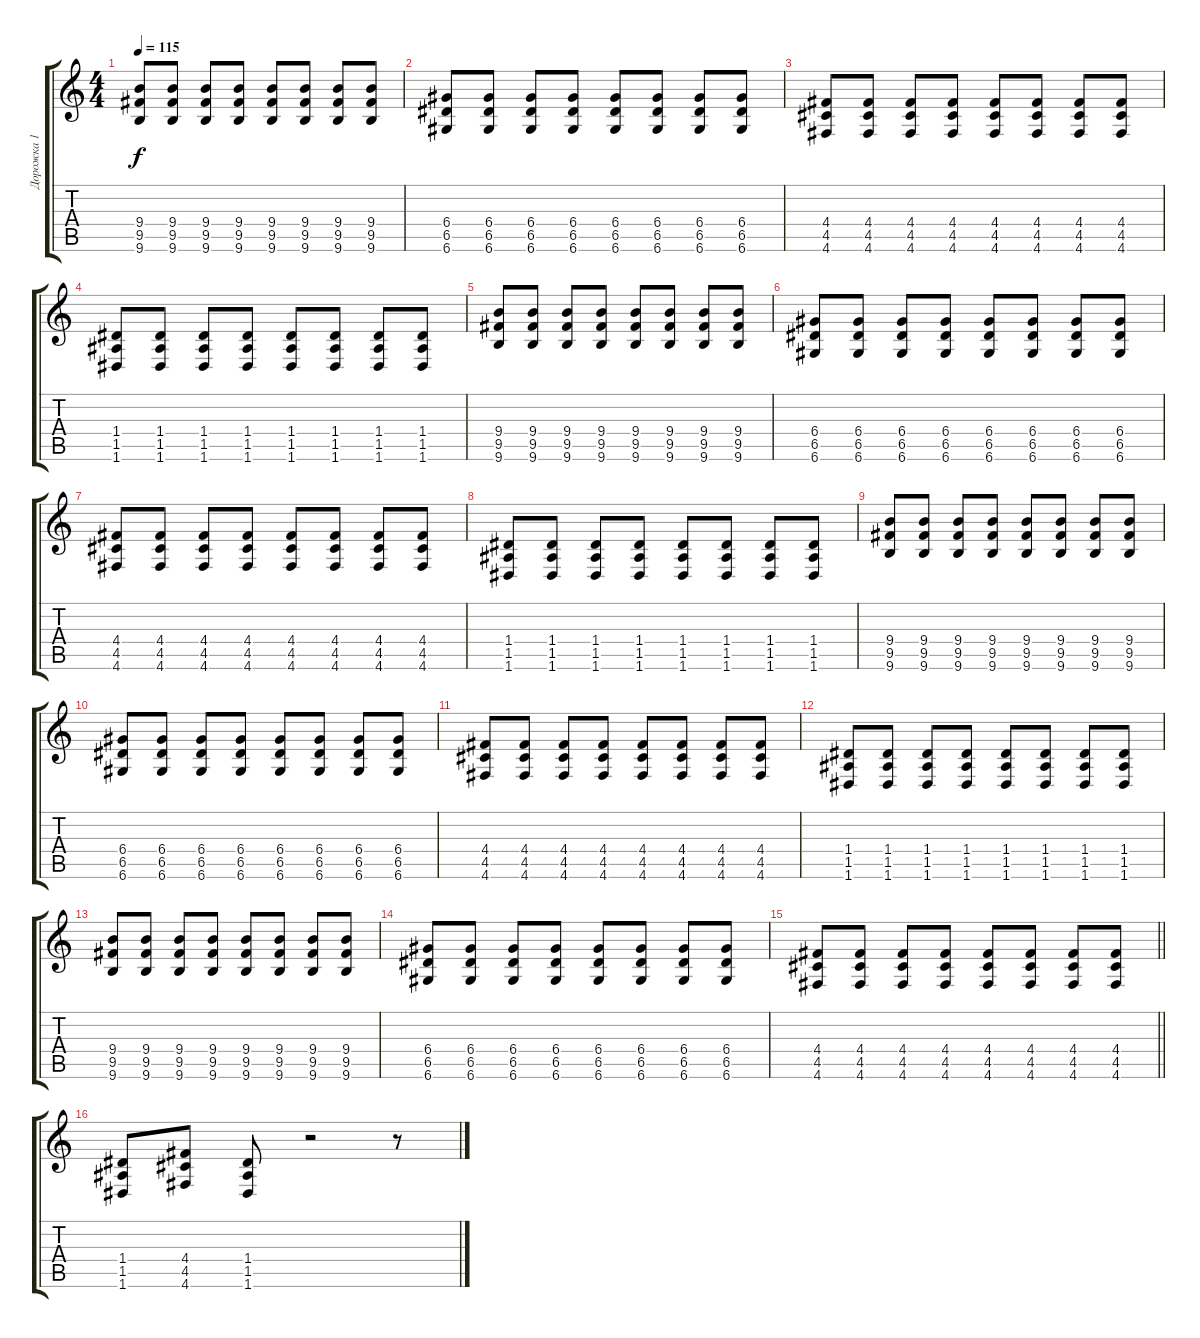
\track ("Дорожка 1" "Дорожка 1") {instrument acousticguitarsteel}
\staff {score tabs}
\tuning (E4 B3 G3 D3 A2 D2) {hide}
\ts (4 4)
\tempo 115
\clef g2
\ks c
(9.4 9.5 9.6).8{dy f instrument overdrivenguitar} (9.4 9.5 9.6).8 (9.4 9.5 9.6).8 (9.4 9.5 9.6).8 (9.4 9.5 9.6).8 (9.4 9.5 9.6).8 (9.4 9.5 9.6).8 (9.4 9.5 9.6).8 |
(6.4 6.5 6.6).8 (6.4 6.5 6.6).8 (6.4 6.5 6.6).8 (6.4 6.5 6.6).8 (6.4 6.5 6.6).8 (6.4 6.5 6.6).8 (6.4 6.5 6.6).8 (6.4 6.5 6.6).8 |
(4.4 4.5 4.6).8 (4.4 4.5 4.6).8 (4.4 4.5 4.6).8 (4.4 4.5 4.6).8 (4.4 4.5 4.6).8 (4.4 4.5 4.6).8 (4.4 4.5 4.6).8 (4.4 4.5 4.6).8 |
(1.4 1.5 1.6).8 (1.4 1.5 1.6).8 (1.4 1.5 1.6).8 (1.4 1.5 1.6).8 (1.4 1.5 1.6).8 (1.4 1.5 1.6).8 (1.4 1.5 1.6).8 (1.4 1.5 1.6).8 |
(9.4 9.5 9.6).8 (9.4 9.5 9.6).8 (9.4 9.5 9.6).8 (9.4 9.5 9.6).8 (9.4 9.5 9.6).8 (9.4 9.5 9.6).8 (9.4 9.5 9.6).8 (9.4 9.5 9.6).8 |
(6.4 6.5 6.6).8 (6.4 6.5 6.6).8 (6.4 6.5 6.6).8 (6.4 6.5 6.6).8 (6.4 6.5 6.6).8 (6.4 6.5 6.6).8 (6.4 6.5 6.6).8 (6.4 6.5 6.6).8 |
(4.4 4.5 4.6).8 (4.4 4.5 4.6).8 (4.4 4.5 4.6).8 (4.4 4.5 4.6).8 (4.4 4.5 4.6).8 (4.4 4.5 4.6).8 (4.4 4.5 4.6).8 (4.4 4.5 4.6).8 |
(1.4 1.5 1.6).8 (1.4 1.5 1.6).8 (1.4 1.5 1.6).8 (1.4 1.5 1.6).8 (1.4 1.5 1.6).8 (1.4 1.5 1.6).8 (1.4 1.5 1.6).8 (1.4 1.5 1.6).8 |
(9.4 9.5 9.6).8 (9.4 9.5 9.6).8 (9.4 9.5 9.6).8 (9.4 9.5 9.6).8 (9.4 9.5 9.6).8 (9.4 9.5 9.6).8 (9.4 9.5 9.6).8 (9.4 9.5 9.6).8 |
(6.4 6.5 6.6).8 (6.4 6.5 6.6).8 (6.4 6.5 6.6).8 (6.4 6.5 6.6).8 (6.4 6.5 6.6).8 (6.4 6.5 6.6).8 (6.4 6.5 6.6).8 (6.4 6.5 6.6).8 |
(4.4 4.5 4.6).8 (4.4 4.5 4.6).8 (4.4 4.5 4.6).8 (4.4 4.5 4.6).8 (4.4 4.5 4.6).8 (4.4 4.5 4.6).8 (4.4 4.5 4.6).8 (4.4 4.5 4.6).8 |
(1.4 1.5 1.6).8 (1.4 1.5 1.6).8 (1.4 1.5 1.6).8 (1.4 1.5 1.6).8 (1.4 1.5 1.6).8 (1.4 1.5 1.6).8 (1.4 1.5 1.6).8 (1.4 1.5 1.6).8 |
(9.4 9.5 9.6).8 (9.4 9.5 9.6).8 (9.4 9.5 9.6).8 (9.4 9.5 9.6).8 (9.4 9.5 9.6).8 (9.4 9.5 9.6).8 (9.4 9.5 9.6).8 (9.4 9.5 9.6).8 |
(6.4 6.5 6.6).8 (6.4 6.5 6.6).8 (6.4 6.5 6.6).8 (6.4 6.5 6.6).8 (6.4 6.5 6.6).8 (6.4 6.5 6.6).8 (6.4 6.5 6.6).8 (6.4 6.5 6.6).8 |
\barLineRight lightlight
(4.4 4.5 4.6).8 (4.4 4.5 4.6).8 (4.4 4.5 4.6).8 (4.4 4.5 4.6).8 (4.4 4.5 4.6).8 (4.4 4.5 4.6).8 (4.4 4.5 4.6).8 (4.4 4.5 4.6).8 |
(1.4 1.5 1.6).8 (4.4 4.5 4.6).8 (1.4 1.5 1.6).8 r.2 r.8
